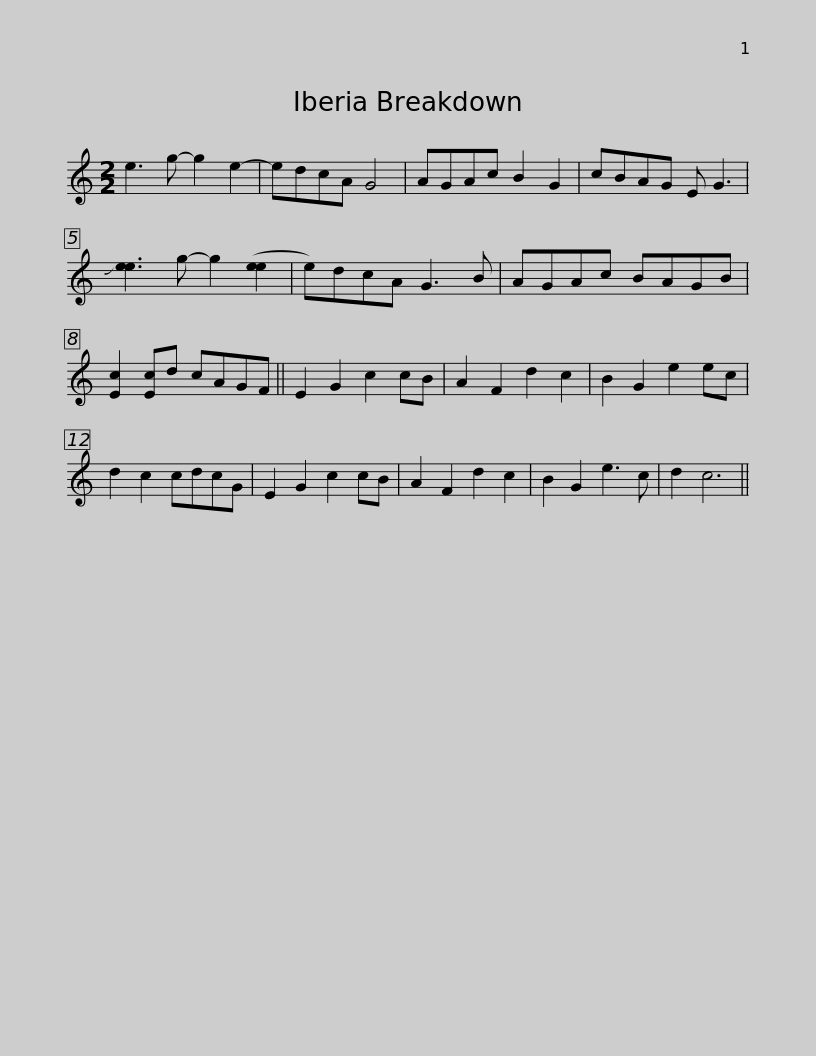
X:1
L:1/8
M:2/2
I:linebreak $
K:C
V:1 treble
V:1
 e3 g- g2 e2- | edcA G4 | AGAc B2 G2 | cBAG E G3 | !slide![ee]3 g- g2 ([ee]2 | %5
 e)dcA G3 B | AGAc BAGB |$ [Ec]2 [Ec]d cAGF || E2 G2 c2 cB | A2 F2 d2 c2 | %10
 B2 G2 e2 ec | d2 c2 cdcG | E2 G2 c2 cB | A2 F2 d2 c2 | B2 G2 e3 c | %15
 d2 c6 || %16
